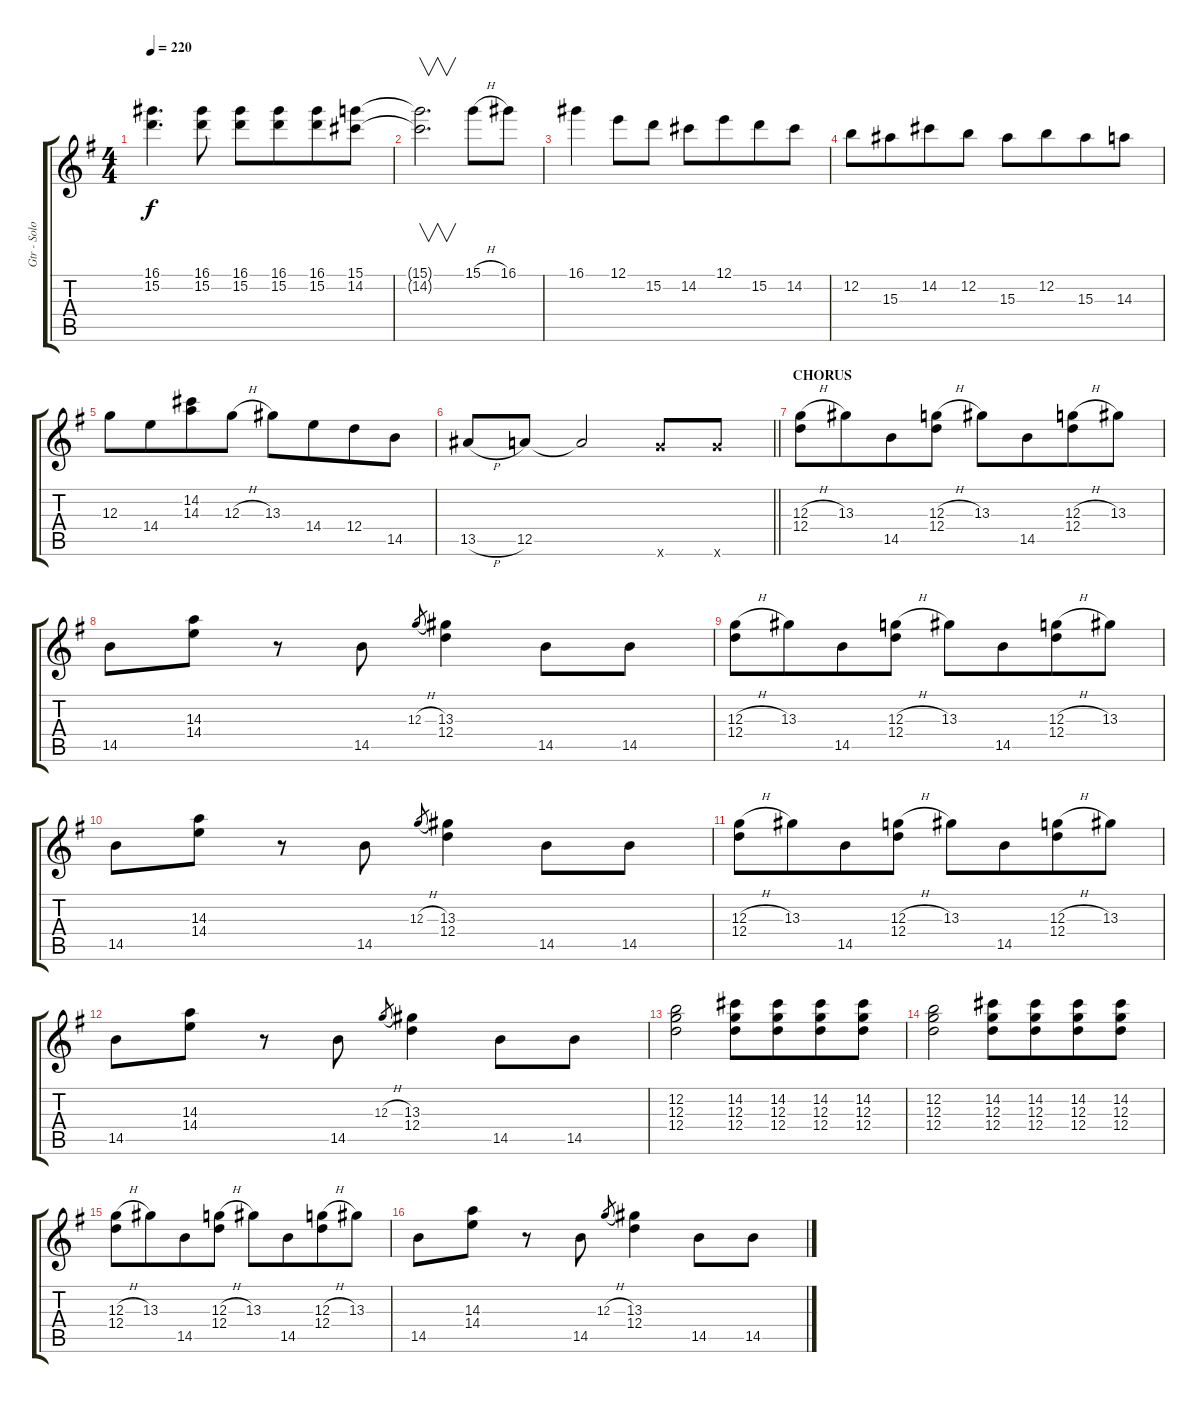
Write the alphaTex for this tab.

\track ("Gtr - Solo" "Gtr - Solo") {instrument overdrivenguitar}
\staff {score tabs}
\tuning (E4 B3 G3 D3 A2 E2) {hide}
\ts (4 4)
\tempo 220
\clef g2
\ks eminor
(16.1 15.2).4{d dy f} (16.1 15.2).8 (16.1 15.2).8 (16.1 15.2).8{beam merge} (16.1 15.2).8 (15.1 14.2).8 |
(15.1{t} 14.2{t}).2{v d} 15.1{h}.8 16.1.8 |
16.1.4 12.1.8 15.2.8 14.2.8 12.1.8{beam merge} 15.2.8 14.2.8 |
12.2.8 15.3.8{beam merge} 14.2.8 12.2.8 15.3.8 12.2.8{beam merge} 15.3.8 14.3.8 |
12.3.8 14.4.8{beam merge} (14.2 14.3).8 12.3{h}.8 13.3.8 14.4.8{beam merge} 12.4.8 14.5.8 |
\barLineRight lightlight
13.5{h}.8 12.5.8 12.5{t}.2 15.6{x}.8 15.6{x}.8 |
\section ("" "CHORUS")
(12.3{h} 12.4).8 13.3.8{beam merge} 14.5.8 (12.3{h} 12.4).8 13.3.8 14.5.8{beam merge} (12.3{h} 12.4).8 13.3.8 |
14.5.8 (14.3 14.4).8 r.8 14.5.8 12.3{h}.8{gr} (13.3 12.4).4 14.5.8 14.5.8 |
(12.3{h} 12.4).8 13.3.8{beam merge} 14.5.8 (12.3{h} 12.4).8 13.3.8 14.5.8{beam merge} (12.3{h} 12.4).8 13.3.8 |
14.5.8 (14.3 14.4).8 r.8 14.5.8 12.3{h}.8{gr} (13.3 12.4).4 14.5.8 14.5.8 |
(12.3{h} 12.4).8 13.3.8{beam merge} 14.5.8 (12.3{h} 12.4).8 13.3.8 14.5.8{beam merge} (12.3{h} 12.4).8 13.3.8 |
14.5.8 (14.3 14.4).8 r.8 14.5.8 12.3{h}.8{gr} (13.3 12.4).4 14.5.8 14.5.8 |
(12.2 12.3 12.4).2 (14.2 12.3 12.4).8 (14.2 12.3 12.4).8{beam merge} (14.2 12.3 12.4).8 (14.2 12.3 12.4).8 |
(12.2 12.3 12.4).2 (14.2 12.3 12.4).8 (14.2 12.3 12.4).8{beam merge} (14.2 12.3 12.4).8 (14.2 12.3 12.4).8 |
(12.3{h} 12.4).8 13.3.8{beam merge} 14.5.8 (12.3{h} 12.4).8 13.3.8 14.5.8{beam merge} (12.3{h} 12.4).8 13.3.8 |
14.5.8 (14.3 14.4).8 r.8 14.5.8 12.3{h}.8{gr} (13.3 12.4).4 14.5.8 14.5.8
